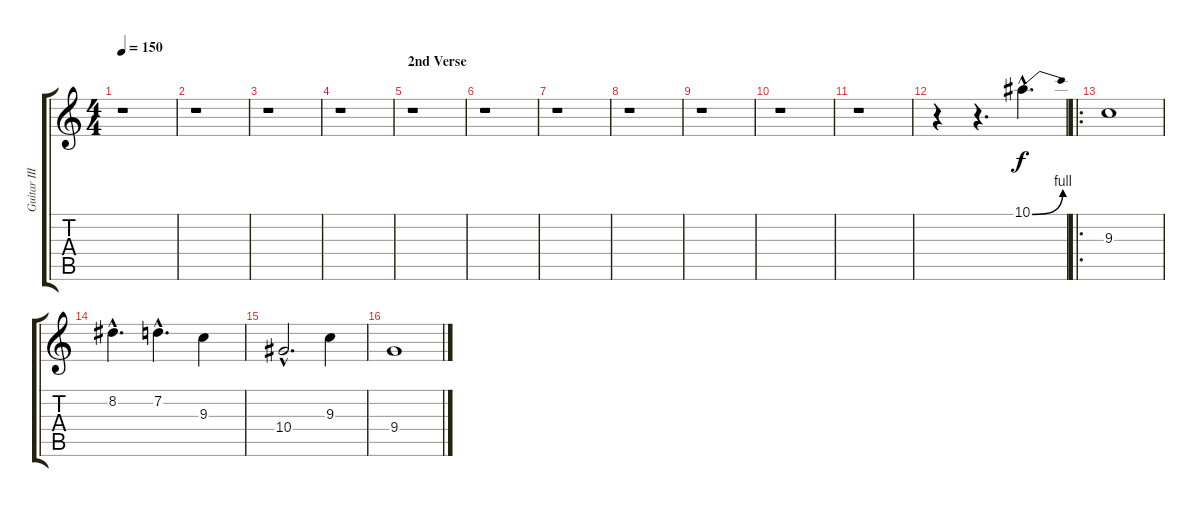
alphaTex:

\track ("Guitar III" "Guitar III") {instrument distortionguitar}
\staff {score tabs}
\tuning (C4 G3 Eb3 Bb2 F2 C2) {hide}
\ts (4 4)
\tempo 150
\clef g2
\ks c
r.1{dy f} |
r.1 |
r.1 |
r.1 |
\section ("" "2nd Verse")
r.1 |
r.1 |
r.1 |
r.1 |
r.1 |
r.1 |
r.1 |
r.4 r.4{d} 10.1{be (bend 0 0 60 4) hac}.4{d} |
\ro
9.3.1{volume 13 balance 0} |
8.2{hac}.4{d} 7.2{hac}.4{d} 9.3.4 |
10.4{hac}.2{d} 9.3.4 |
9.4.1
